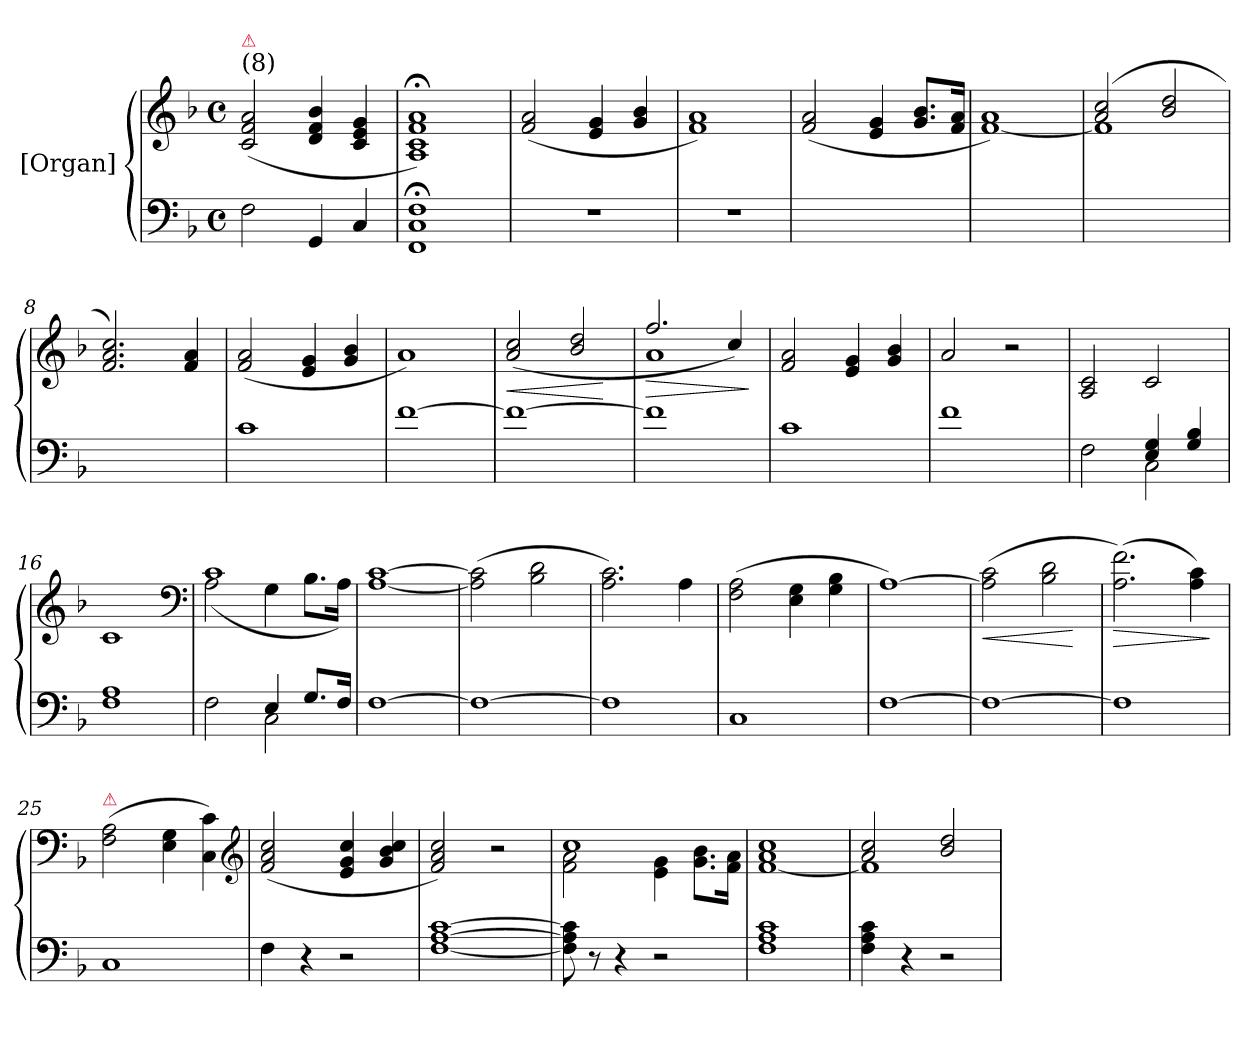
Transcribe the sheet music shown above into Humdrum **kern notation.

**kern	**kern	**dynam
*part1	*part1	*part1
*staff2	*staff1	*staff1/2
*I"[Organ]	*	*
*clefF4	*clefG2	*
*k[b-]	*k[b-]	*
*M4/4	*M4/4	*
*met(c)	*met(c)	*
=1	=1	=1
!	!LO:TX:a:t=(8)	!
!	!LO:TX:a:color=crimson:t=⚠	!
2F\	(>2c/ 2f/ 2a/	.
4GG/	4d/ 4f/ 4b-/	.
4C/	4c/ 4e/ 4g/	.
=2	=2	=2
1FF;< 1C;< 1F;<	1A;< 1c;< 1f;< 1a;<)	.
=3	=3	=3
1r	(<2f/ 2a/	.
.	4e/ 4g/	.
.	4g/ 4b-/	.
=4	=4	=4
1r	1f 1a)	.
=5	=5	=5
1ryy	(<2f/ 2a/	.
.	4e/ 4g/	.
.	8.g/ 8.b-/L	.
.	16f/ 16a/Jk	.
=6	=6	=6
1ryy	[1f 1a)	.
=7	=7	=7
*	*^	*
1ryy	(>2a/ 2cc/	1f]	.
.	2b-/ 2dd/	.	.
*	*v	*v	*
=8	=8	=8
1ryy	2.f/ 2.a/ 2.cc/)	.
.	4f/ 4a/	.
=9	=9	=9
1c	(<2f/ 2a/	.
.	4e/ 4g/	.
.	4g/ 4b-/	.
=10	=10	=10
[>1f	1a)	.
=11	=11	=11
!	!	!LO:HP:b
1f_	(>2a/ 2cc/	<
.	2b-/ 2dd/	.
.	.	[
=12	=12	=12
*	*^	*
!	!	!	!LO:HP:b
1f]	2.ff/	1a	>
.	4cc/)	.	.
*	*v	*v	*
.	.	]
=13	=13	=13
1c	2f/ 2a/	.
.	4e/ 4g/	.
.	4g/ 4b-/	.
=14	=14	=14
1f\	2a/	.
.	2r	.
=15	=15	=15
*^	*	*
2ryy	2F\	2A/ 2c/	.
4E/ 4G/	2C\	2c/	.
4G/ 4B-/	.	.	.
*v	*v	*	*
=16	=16	=16
1F 1A	1c	.
*	*clefF4	*
=17	=17	=17
*^	*^	*
2F\	2ryy	1c	(>2A\	.
4E/	2C\	.	4G\	.
8.G/L	.	.	8.B-\L	.
16F/Jk	.	.	16A\Jk)	.
*v	*v	*	*	*
*	*v	*v	*
=18	=18	=18
[>1F	[1A [1c	.
=19	=19	=19
1F_	(>2A]\ 2c]\	.
.	2B-\ 2d\	.
=20	=20	=20
1F]	2.A\ 2.c\)	.
.	4A\	.
=21	=21	=21
1C	(>2F\ 2A\	.
.	4E\ 4G\	.
.	4G\ 4B-\	.
=22	=22	=22
[>1F	[1A)	.
=23	=23	=23
!	!	!LO:HP:b
1F_	(>2A]\ 2c\	<
.	2B-\ 2d\	.
.	.	[
=24	=24	=24
!	!	!LO:HP:b
1F]	(>2.A\ 2.f\)	>
.	4A\ 4c\)	.
.	.	]
=25	=25	=25
!	!LO:TX:a:color=crimson:t=⚠	!
1C	(>2F\ 2A\	.
.	4E\ 4G\	.
.	4C\ 4c\)	.
*	*clefG2	*
=26	=26	=26
4F\	(<2f/ 2a/ 2cc/	.
4r	.	.
2r	4e/ 4g/ 4cc/	.
.	4g/ 4b-/ 4cc/	.
=27	=27	=27
[1F [1A [1c	2f/ 2a/ 2cc/)	.
.	2r	.
=28	=28	=28
*	*^	*
8F]\ 8A]\ 8c]\	1cc	2f\ 2a\	.
8r	.	.	.
4r	.	.	.
2r	.	4e\ 4g\	.
.	.	8.g\ 8.b-\L	.
.	.	16f\ 16a\Jk	.
*	*v	*v	*
=29	=29	=29
1F 1A 1c	[1f 1a 1cc	.
=30	=30	=30
*	*^	*
4F\ 4A\ 4c\	2a/ 2cc/	1f]	.
4r	.	.	.
2r	2b-/ 2dd/	.	.
*	*v	*v	*
=	=	=
*-	*-	*-
